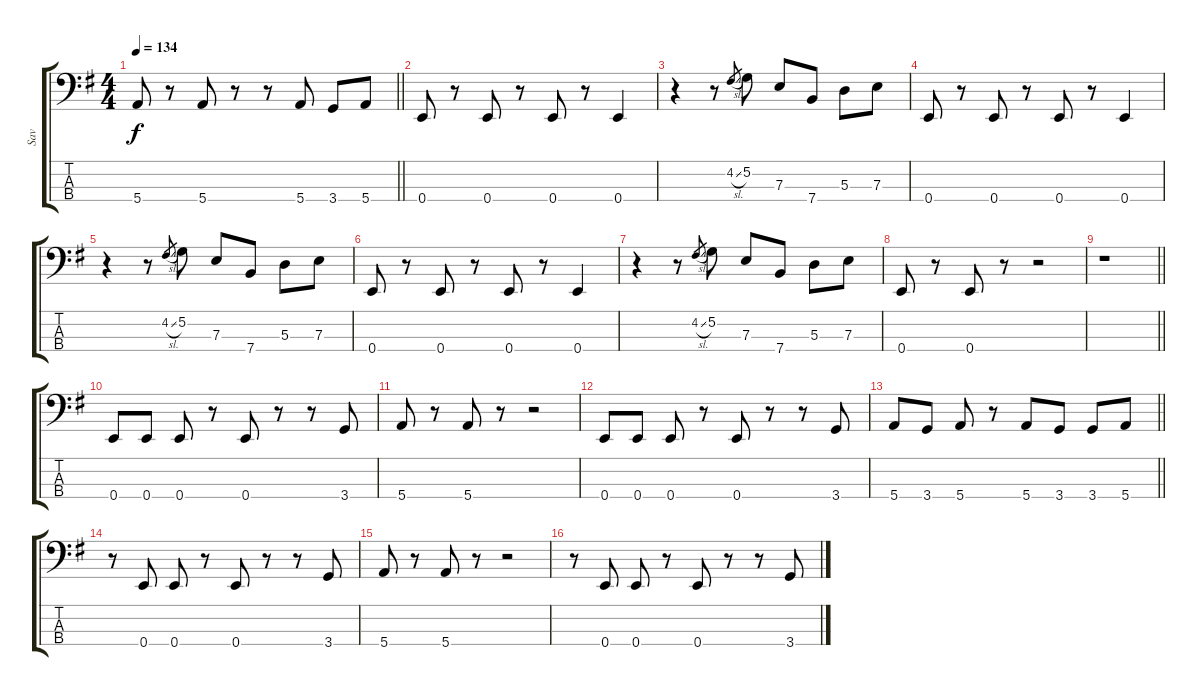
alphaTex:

\track ("Sav" "Sav") {instrument electricbasspick}
\staff {score tabs}
\tuning (G2 D2 A1 E1) {hide}
\ts (4 4)
\tempo 134
\clef f4
\barLineRight lightlight
\ks g
5.4.8{dy f} r.8 5.4.8 r.8 r.8 5.4.8 3.4.8 5.4.8 |
0.4.8 r.8 0.4.8 r.8 0.4.8 r.8 0.4.4 |
r.4 r.8 4.2{sl}.8{gr} 5.2.8 7.3.8 7.4.8 5.3.8 7.3.8 |
0.4.8 r.8 0.4.8 r.8 0.4.8 r.8 0.4.4 |
r.4 r.8 4.2{sl}.8{gr} 5.2.8 7.3.8 7.4.8 5.3.8 7.3.8 |
0.4.8 r.8 0.4.8 r.8 0.4.8 r.8 0.4.4 |
r.4 r.8 4.2{sl}.8{gr} 5.2.8 7.3.8 7.4.8 5.3.8 7.3.8 |
0.4.8 r.8 0.4.8 r.8 r.2 |
\barLineRight lightlight
r.1 |
0.4.8 0.4.8 0.4.8 r.8 0.4.8 r.8 r.8 3.4.8 |
5.4.8 r.8 5.4.8 r.8 r.2 |
0.4.8 0.4.8 0.4.8 r.8 0.4.8 r.8 r.8 3.4.8 |
\barLineRight lightlight
5.4.8 3.4.8 5.4.8 r.8 5.4.8 3.4.8 3.4.8 5.4.8 |
r.8 0.4.8 0.4.8 r.8 0.4.8 r.8 r.8 3.4.8 |
5.4.8 r.8 5.4.8 r.8 r.2 |
r.8 0.4.8 0.4.8 r.8 0.4.8 r.8 r.8 3.4.8
